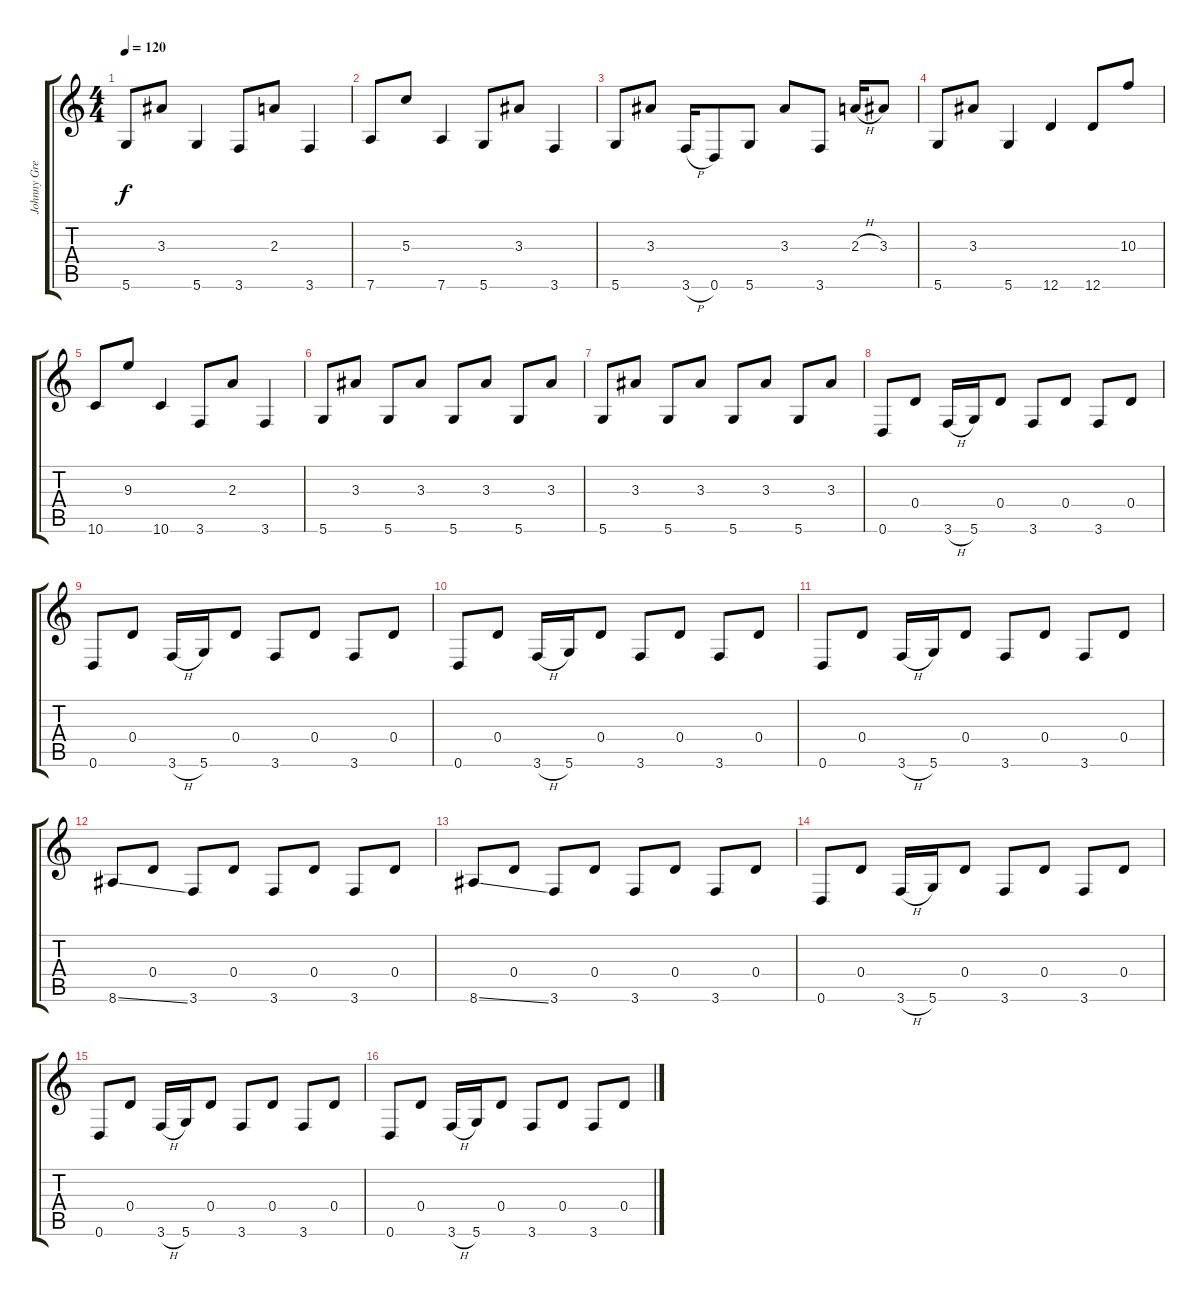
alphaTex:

\track ("Johnny Greenwood Dropped D" "Johnny Gre") {instrument electricguitarjazz}
\staff {score tabs}
\tuning (E4 B3 G3 D3 A2 D2) {hide}
\ts (4 4)
\tempo 120
\clef g2
\ks c
5.6.8{dy f} 3.3.8 5.6.4 3.6.8 2.3.8 3.6.4 |
7.6.8 5.3.8 7.6.4 5.6.8 3.3.8 3.6.4 |
5.6.8 3.3.8 3.6{h}.16 0.6.8 5.6.8 3.3.8 3.6.8 2.3{h}.16 3.3.8 |
5.6.8 3.3.8 5.6.4 12.6.4 12.6.8 10.3.8 |
10.6.8 9.3.8 10.6.4 3.6.8 2.3.8 3.6.4 |
5.6.8 3.3.8 5.6.8 3.3.8 5.6.8 3.3.8 5.6.8 3.3.8 |
5.6.8 3.3.8 5.6.8 3.3.8 5.6.8 3.3.8 5.6.8 3.3.8 |
0.6.8 0.4.8 3.6{h}.16 5.6.16 0.4.8 3.6.8 0.4.8 3.6.8 0.4.8 |
0.6.8 0.4.8 3.6{h}.16 5.6.16 0.4.8 3.6.8 0.4.8 3.6.8 0.4.8 |
0.6.8 0.4.8 3.6{h}.16 5.6.16 0.4.8 3.6.8 0.4.8 3.6.8 0.4.8 |
0.6.8 0.4.8 3.6{h}.16 5.6.16 0.4.8 3.6.8 0.4.8 3.6.8 0.4.8 |
8.6{ss}.8 0.4.8 3.6.8 0.4.8 3.6.8 0.4.8 3.6.8 0.4.8 |
8.6{ss}.8 0.4.8 3.6.8 0.4.8 3.6.8 0.4.8 3.6.8 0.4.8 |
0.6.8 0.4.8 3.6{h}.16 5.6.16 0.4.8 3.6.8 0.4.8 3.6.8 0.4.8 |
0.6.8 0.4.8 3.6{h}.16 5.6.16 0.4.8 3.6.8 0.4.8 3.6.8 0.4.8 |
0.6.8 0.4.8 3.6{h}.16 5.6.16 0.4.8 3.6.8 0.4.8 3.6.8 0.4.8
